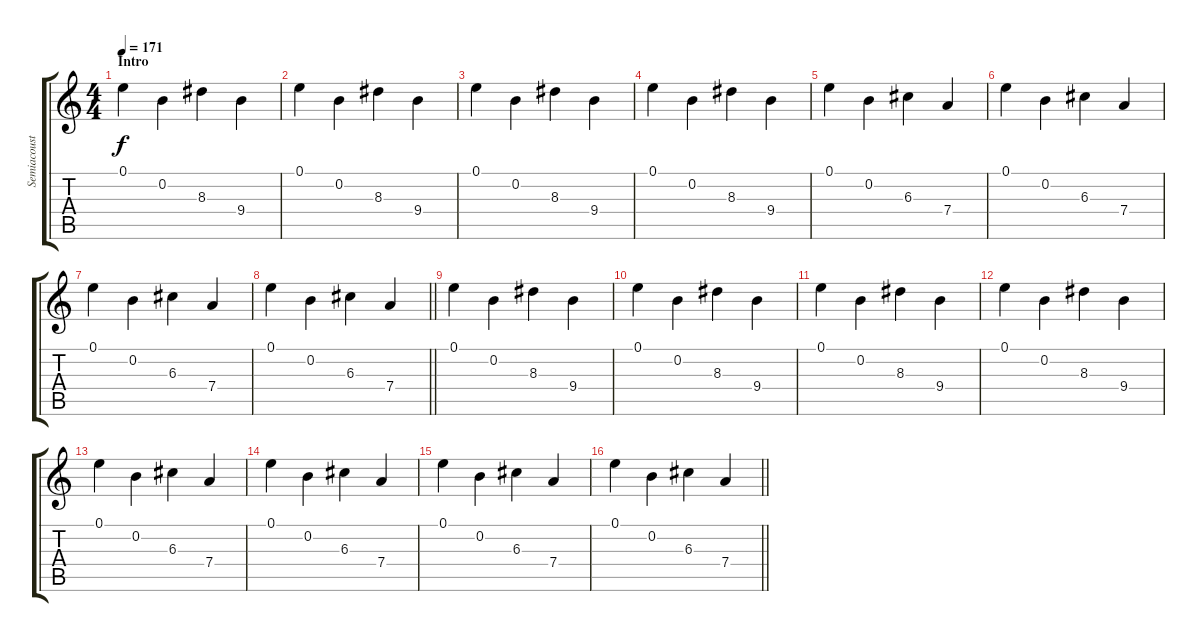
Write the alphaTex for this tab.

\track ("Semiacoustic" "Semiacoust") {instrument acousticguitarsteel}
\staff {score tabs}
\tuning (E4 B3 G3 D3 A2 E2) {hide}
\ts (4 4)
\section ("" "Intro")
\tempo 171
\clef g2
\ks c
0.1.4{dy f volume 1 instrument acousticguitarsteel} 0.2.4{volume 5} 8.3.4 9.4.4 |
0.1.4 0.2.4 8.3.4 9.4.4 |
0.1.4{volume 10} 0.2.4 8.3.4 9.4.4 |
0.1.4 0.2.4 8.3.4 9.4.4 |
0.1.4 0.2.4{volume 14} 6.3.4 7.4.4 |
0.1.4 0.2.4 6.3.4 7.4.4 |
0.1.4 0.2.4 6.3.4 7.4.4 |
\barLineRight lightlight
0.1.4 0.2.4 6.3.4 7.4.4 |
0.1.4 0.2.4 8.3.4 9.4.4 |
0.1.4 0.2.4 8.3.4 9.4.4 |
0.1.4 0.2.4 8.3.4 9.4.4 |
0.1.4 0.2.4 8.3.4 9.4.4 |
0.1.4 0.2.4 6.3.4 7.4.4 |
0.1.4 0.2.4 6.3.4 7.4.4 |
0.1.4 0.2.4 6.3.4 7.4.4 |
\barLineRight lightlight
0.1.4 0.2.4 6.3.4 7.4.4
